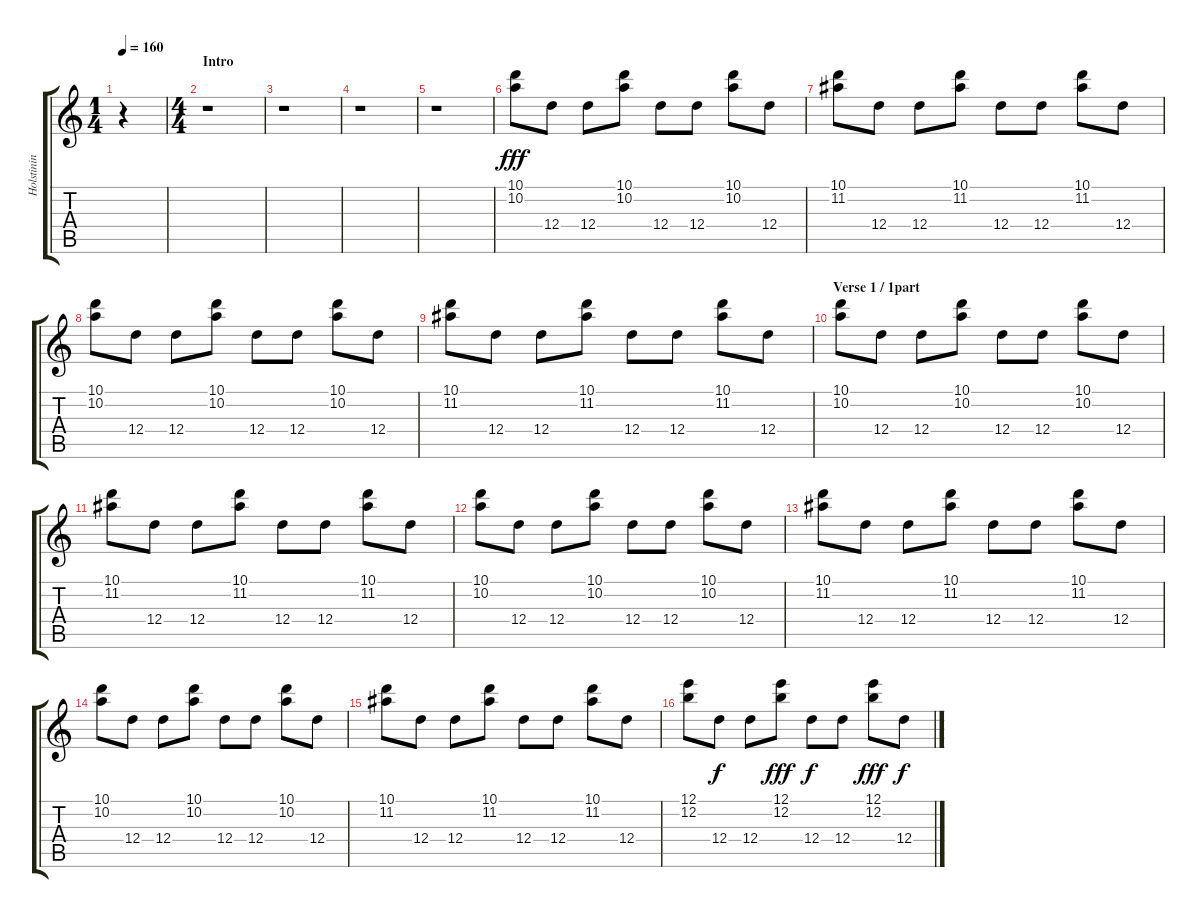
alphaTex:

\track ("Holstinin" "Holstinin") {instrument overdrivenguitar}
\staff {score tabs}
\tuning (E4 B3 G3 D3 A2 E2) {hide}
\ts (1 4)
\tempo 160
\clef g2
\ks c
r.4{dy fff volume 8 instrument overdrivenguitar} |
\ts (4 4)
\section ("" "Intro")
r.1 |
r.1 |
r.1 |
r.1 |
(10.1 10.2).8 12.4.8 12.4.8 (10.1 10.2).8 12.4.8 12.4.8 (10.1 10.2).8 12.4.8 |
(10.1 11.2).8 12.4.8 12.4.8 (10.1 11.2).8 12.4.8 12.4.8 (10.1 11.2).8 12.4.8 |
(10.1 10.2).8 12.4.8 12.4.8 (10.1 10.2).8 12.4.8 12.4.8 (10.1 10.2).8 12.4.8 |
(10.1 11.2).8 12.4.8 12.4.8 (10.1 11.2).8 12.4.8 12.4.8 (10.1 11.2).8 12.4.8 |
\section ("" "Verse 1 / 1part")
(10.1 10.2).8 12.4.8 12.4.8 (10.1 10.2).8 12.4.8 12.4.8 (10.1 10.2).8 12.4.8 |
(10.1 11.2).8 12.4.8 12.4.8 (10.1 11.2).8 12.4.8 12.4.8 (10.1 11.2).8 12.4.8 |
(10.1 10.2).8 12.4.8 12.4.8 (10.1 10.2).8 12.4.8 12.4.8 (10.1 10.2).8 12.4.8 |
(10.1 11.2).8 12.4.8 12.4.8 (10.1 11.2).8 12.4.8 12.4.8 (10.1 11.2).8 12.4.8 |
(10.1 10.2).8 12.4.8 12.4.8 (10.1 10.2).8 12.4.8 12.4.8 (10.1 10.2).8 12.4.8 |
(10.1 11.2).8 12.4.8 12.4.8 (10.1 11.2).8 12.4.8 12.4.8 (10.1 11.2).8 12.4.8 |
(12.1 12.2).8 12.4.8{dy f} 12.4.8 (12.1 12.2).8{dy fff} 12.4.8{dy f} 12.4.8 (12.1 12.2).8{dy fff} 12.4.8{dy f}
